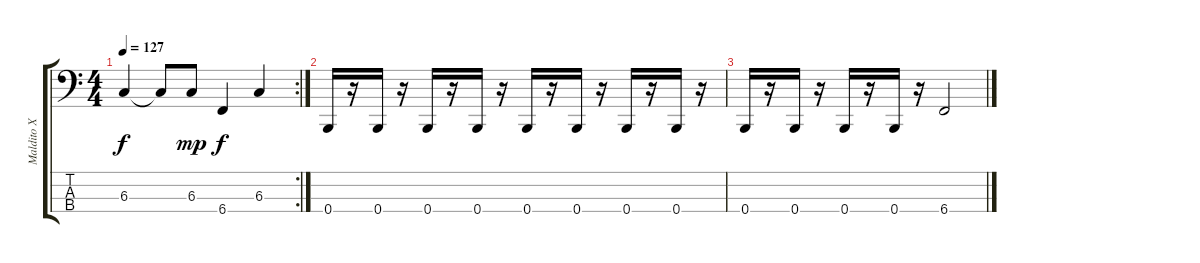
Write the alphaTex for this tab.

\track ("Maldito X" "Maldito X") {instrument electricbassfinger}
\staff {score tabs}
\tuning (E2 B1 Gb1 B0) {hide}
\rc 2
\ts (4 4)
\tempo 127
\clef f4
\ks c
6.3.4{dy f} 6.3{t}.8 6.3.8{dy mp} 6.4.4{dy f} 6.3.4 |
0.4.16 r.16 0.4.16 r.16 0.4.16 r.16 0.4.16 r.16 0.4.16 r.16 0.4.16 r.16 0.4.16 r.16 0.4.16 r.16 |
0.4.16 r.16 0.4.16 r.16 0.4.16 r.16 0.4.16 r.16 6.4.2
